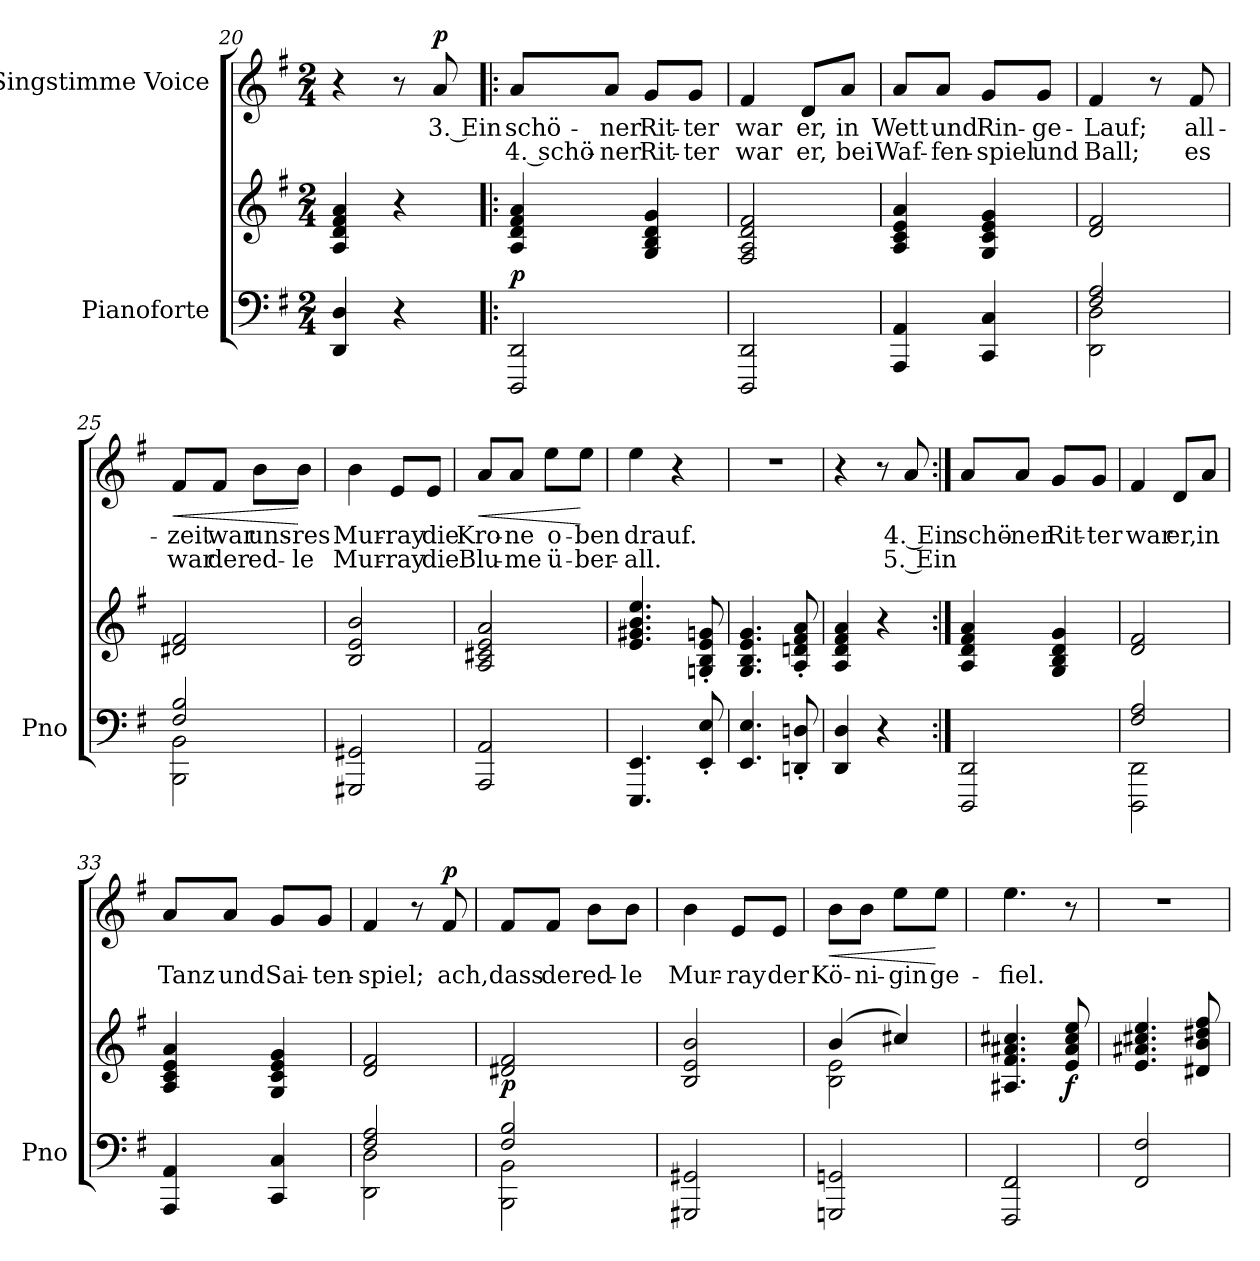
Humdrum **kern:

**kern	**kern	**dynam	**kern	**text	**text	**dynam
*part2	*part2	*part2	*part1	*part1	*part1	*part1
*staff3	*staff2	*staff2/3	*staff1	*staff1	*staff1	*staff1
*I"Pianoforte	*	*	*I"Singstimme Voice	*	*	*
*I'Pno	*	*	*	*	*	*
*clefF4	*clefG2	*	*clefG2	*	*	*
*k[f#]	*k[f#]	*	*k[f#]	*	*	*
*M2/4	*M2/4	*	*M2/4	*	*	*
=20	=20	=20	=20	=20	=20	=20
4DD/ 4D/	4A/ 4d/ 4f#/ 4a/	.	4r	.	.	.
4r	4r	.	8r	.	.	.
!	!	!	!	!LO:LY:b	!	!LO:DY:a
.	.	.	8a/	3. Ein	.	p
=21!|:	=21!|:	=21!|:	=21!|:	=21!|:	=21!|:	=21!|:
!	!	!LO:DY:a=2	!	!LO:LY:b	!LO:LY:b	!
2DDD/ 2DD/	4A/ 4d/ 4f#/ 4a/	p	8a/L	schö-	4. schö-	.
!	!	!	!	!LO:LY:b	!LO:LY:b	!
.	.	.	8a/J	-ner	-ner	.
!	!	!	!	!LO:LY:b	!LO:LY:b	!
.	4G/ 4B/ 4d/ 4g/	.	8g/L	Rit-	Rit-	.
!	!	!	!	!LO:LY:b	!LO:LY:b	!
.	.	.	8g/J	-ter	-ter	.
=22	=22	=22	=22	=22	=22	=22
!	!	!	!	!LO:LY:b	!LO:LY:b	!
2DDD/ 2DD/	2F#/ 2A/ 2d/ 2f#/	.	4f#/	war	war	.
!	!	!	!	!LO:LY:b	!LO:LY:b	!
.	.	.	8d/L	er,	er,	.
!	!	!	!	!LO:LY:b	!LO:LY:b	!
.	.	.	8a/J	in	bei	.
!!LO:LB:g=z
=23	=23	=23	=23	=23	=23	=23
!	!	!	!	!LO:LY:b	!LO:LY:b	!
4AAA/ 4AA/	4A/ 4c/ 4e/ 4a/	.	8a/L	Wett	Waf-	.
!	!	!	!	!LO:LY:b	!LO:LY:b	!
.	.	.	8a/J	und	-fen-	.
!	!	!	!	!LO:LY:b	!LO:LY:b	!
4CC/ 4C/	4G/ 4c/ 4e/ 4g/	.	8g/L	Rin-	-spiel	.
!	!	!	!	!LO:LY:b	!LO:LY:b	!
.	.	.	8g/J	-ge-	und	.
=24	=24	=24	=24	=24	=24	=24
*^	*	*	*	*	*	*
!	!	!	!	!	!LO:LY:b	!LO:LY:b	!
2F#/ 2A/	2DD\ 2D\	2d/ 2f#/	.	4f#/	-Lauf;	Ball;	.
.	.	.	.	8r	.	.	.
!	!	!	!	!	!LO:LY:b	!LO:LY:b	!
.	.	.	.	8f#/	all-	es	.
=25	=25	=25	=25	=25	=25	=25	=25
!	!	!	!	!	!LO:LY:b	!LO:LY:b	!LO:HP:b
2F#/ 2B/	2BBB\ 2BB\	2d#X/ 2f#/	.	8f#/L	-zeit	war	<
!	!	!	!	!	!LO:LY:b	!LO:LY:b	!
.	.	.	.	8f#/J	war	der	.
!	!	!	!	!	!LO:LY:b	!LO:LY:b	!
.	.	.	.	8b\L	uns-	ed-	.
!	!	!	!	!	!LO:LY:b	!LO:LY:b	!
.	.	.	.	8b\J	-res	-le	[
*v	*v	*	*	*	*	*	*
=26	=26	=26	=26	=26	=26	=26
!	!	!	!	!LO:LY:b	!LO:LY:b	!
2GGG#X/ 2GG#X/	2B/ 2e/ 2b/	.	4b\	Mur-	Mur-	.
!	!	!	!	!LO:LY:b	!LO:LY:b	!
.	.	.	8e/L	-ray	-ray	.
!	!	!	!	!LO:LY:b	!LO:LY:b	!
.	.	.	8e/J	die	die	.
=27	=27	=27	=27	=27	=27	=27
!	!	!	!	!LO:LY:b	!LO:LY:b	!LO:HP:b
2AAA/ 2AA/	2A/ 2c#X/ 2e/ 2a/	.	8a/L	Kro-	Blu-	<
!	!	!	!	!LO:LY:b	!LO:LY:b	!
.	.	.	8a/J	-ne	-me	.
!	!	!	!	!LO:LY:b	!LO:LY:b	!
.	.	.	8ee\L	o-	ü-	.
!	!	!	!	!LO:LY:b	!LO:LY:b	!
.	.	.	8ee\J	-ben	-ber-	[
!!LO:LB:g=z
=28	=28	=28	=28	=28	=28	=28
!	!	!	!	!LO:LY:b	!LO:LY:b	!
4.EEE/ 4.EE/	4.e/ 4.g#X/ 4.b/ 4.ee/	.	4ee\	drauf.	-all.	.
.	.	.	4r	.	.	.
!	!	!LO:DY:a=2	!	!	!	!
!	!	!LO:DY:n=1:a=2	!	!	!	!
8EE/' 8E/'	8Gn/' 8B/' 8e/' 8gn/'	other-dynamics f	.	.	.	.
=29	=29	=29	=29	=29	=29	=29
4.EE/ 4.E/	4.G/ 4.B/ 4.e/ 4.g/	.	2r	.	.	.
8DDn/' 8Dn/'	8A/' 8dn/' 8f#/' 8a/'	.	.	.	.	.
=30	=30	=30	=30	=30	=30	=30
4DD/ 4D/	4A/ 4d/ 4f#/ 4a/	.	4r	.	.	.
4r	4r	.	8r	.	.	.
!	!	!	!	!LO:LY:b	!LO:LY:b	!LO:DY:a
!	!	!	!	!	!	!LO:DY:n=1:a
.	.	.	8a/	4. Ein	5. Ein	other-dynamics f
=31:|!	=31:|!	=31:|!	=31:|!	=31:|!	=31:|!	=31:|!
!	!	!LO:DY:a=2	!	!LO:LY:b	!	!
!	!	!LO:DY:n=1:a=2	!	!	!	!LO:DY:a
!	!	!	!	!	!	!LO:DY:n=1:a
!	!	!	!	!	!	!LO:DY:n=2:a
2DDD/ 2DD/	4A/ 4d/ 4f#/ 4a/	other-dynamics f	8a/L	schö-	.	other-dynamics f other-dynamics
!	!	!	!	!LO:LY:b	!	!
.	.	.	8a/J	-ner	.	.
!	!	!	!	!LO:LY:b	!	!
.	4G/ 4B/ 4d/ 4g/	.	8g/L	Rit-	.	.
!	!	!	!	!LO:LY:b	!	!
.	.	.	8g/J	-ter	.	.
=32	=32	=32	=32	=32	=32	=32
*^	*	*	*	*	*	*
!	!	!	!	!	!LO:LY:b	!	!
2F#/ 2A/	2DDD\ 2DD\	2d/ 2f#/	.	4f#/	war	.	.
!	!	!	!	!	!LO:LY:b	!	!
.	.	.	.	8d/L	er,	.	.
!	!	!	!	!	!LO:LY:b	!	!
.	.	.	.	8a/J	in	.	.
*v	*v	*	*	*	*	*	*
=33	=33	=33	=33	=33	=33	=33
!	!	!	!	!LO:LY:b	!	!
4AAA/ 4AA/	4A/ 4c/ 4e/ 4a/	.	8a/L	Tanz	.	.
!	!	!	!	!LO:LY:b	!	!
.	.	.	8a/J	und	.	.
!	!	!	!	!LO:LY:b	!	!
4CC/ 4C/	4G/ 4c/ 4e/ 4g/	.	8g/L	Sai-	.	.
!	!	!	!	!LO:LY:b	!	!
.	.	.	8g/J	-ten-	.	.
!!LO:LB:g=z
=34	=34	=34	=34	=34	=34	=34
*^	*	*	*	*	*	*
!	!	!	!	!	!LO:LY:b	!	!
2F#/ 2A/	2DD\ 2D\	2d/ 2f#/	.	4f#/	-spiel;	.	.
.	.	.	.	8r	.	.	.
!	!	!	!	!	!LO:LY:b	!	!LO:DY:a
.	.	.	.	8f#/	ach,	.	p
=35	=35	=35	=35	=35	=35	=35	=35
!	!	!	!LO:DY:a=2	!	!LO:LY:b	!	!
2F#/ 2B/	2BBB\ 2BB\	2d#X/ 2f#/	p	8f#/L	dass	.	.
!	!	!	!	!	!LO:LY:b	!	!
.	.	.	.	8f#/J	der	.	.
!	!	!	!	!	!LO:LY:b	!	!
.	.	.	.	8b\L	ed-	.	.
!	!	!	!	!	!LO:LY:b	!	!
.	.	.	.	8b\J	-le	.	.
*v	*v	*	*	*	*	*	*
=36	=36	=36	=36	=36	=36	=36
!	!	!	!	!LO:LY:b	!	!
2GGG#X/ 2GG#X/	2B/ 2e/ 2b/	.	4b\	Mur-	.	.
!	!	!	!	!LO:LY:b	!	!
.	.	.	8e/L	-ray	.	.
!	!	!	!	!LO:LY:b	!	!
.	.	.	8e/J	der	.	.
=37	=37	=37	=37	=37	=37	=37
*	*^	*	*	*	*	*
!	!	!	!	!	!LO:LY:b	!	!LO:HP:b
2GGGn/ 2GGn/	(>4b/	2B\ 2e\	.	8b\L	Kö-	.	<
!	!	!	!	!	!LO:LY:b	!	!
.	.	.	.	8b\J	-ni-	.	.
!	!	!	!	!	!LO:LY:b	!	!
.	4cc#X/)	.	.	8ee\L	-gin	.	.
!	!	!	!	!	!LO:LY:b	!	!
.	.	.	.	8ee\J	ge-	.	[
*	*v	*v	*	*	*	*	*
=38	=38	=38	=38	=38	=38	=38
!	!	!	!	!LO:LY:b	!	!
2FFF#/ 2FF#/	4.A#X/ 4.f#/ 4.a#X/ 4.cc#X/	.	4.ee\	-fiel.	.	.
!	!	!LO:DY:b	!	!	!	!
.	8e/ 8a#/ 8cc#/ 8ee/	f	8r	.	.	.
!!LO:PB:g=z
=39	=39	=39	=39	=39	=39	=39
2FF#/ 2F#/	4.e/ 4.a#X/ 4.cc#X/ 4.ee/	.	2r	.	.	.
.	8d#X/ 8b/ 8dd#X/ 8ff#/	.	.	.	.	.
=	=	=	=	=	=	=
*-	*-	*-	*-	*-	*-	*-
